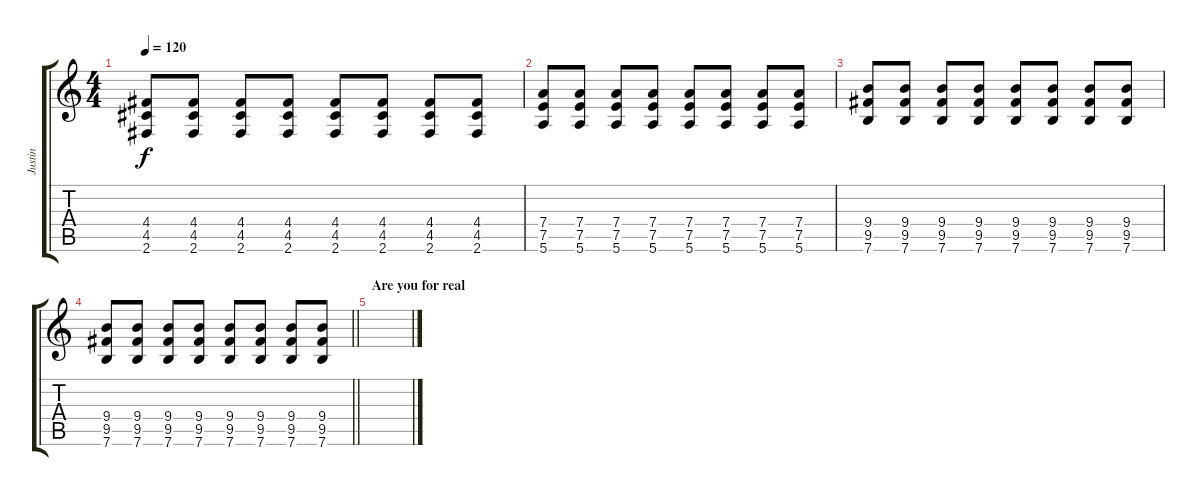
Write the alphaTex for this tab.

\track ("Justin" "Justin") {instrument distortionguitar}
\staff {score tabs}
\tuning (E4 B3 G3 D3 A2 E2) {hide}
\ts (4 4)
\tempo 120
\clef g2
\ks c
(4.4 4.5 2.6).8{dy f} (4.4 4.5 2.6).8 (4.4 4.5 2.6).8 (4.4 4.5 2.6).8 (4.4 4.5 2.6).8 (4.4 4.5 2.6).8 (4.4 4.5 2.6).8 (4.4 4.5 2.6).8 |
(7.4 7.5 5.6).8 (7.4 7.5 5.6).8 (7.4 7.5 5.6).8 (7.4 7.5 5.6).8 (7.4 7.5 5.6).8 (7.4 7.5 5.6).8 (7.4 7.5 5.6).8 (7.4 7.5 5.6).8 |
(9.4 9.5 7.6).8 (9.4 9.5 7.6).8 (9.4 9.5 7.6).8 (9.4 9.5 7.6).8 (9.4 9.5 7.6).8 (9.4 9.5 7.6).8 (9.4 9.5 7.6).8 (9.4 9.5 7.6).8 |
\barLineRight lightlight
(9.4 9.5 7.6).8 (9.4 9.5 7.6).8 (9.4 9.5 7.6).8 (9.4 9.5 7.6).8 (9.4 9.5 7.6).8 (9.4 9.5 7.6).8 (9.4 9.5 7.6).8 (9.4 9.5 7.6).8 |
\section ("" "Are you for real")
